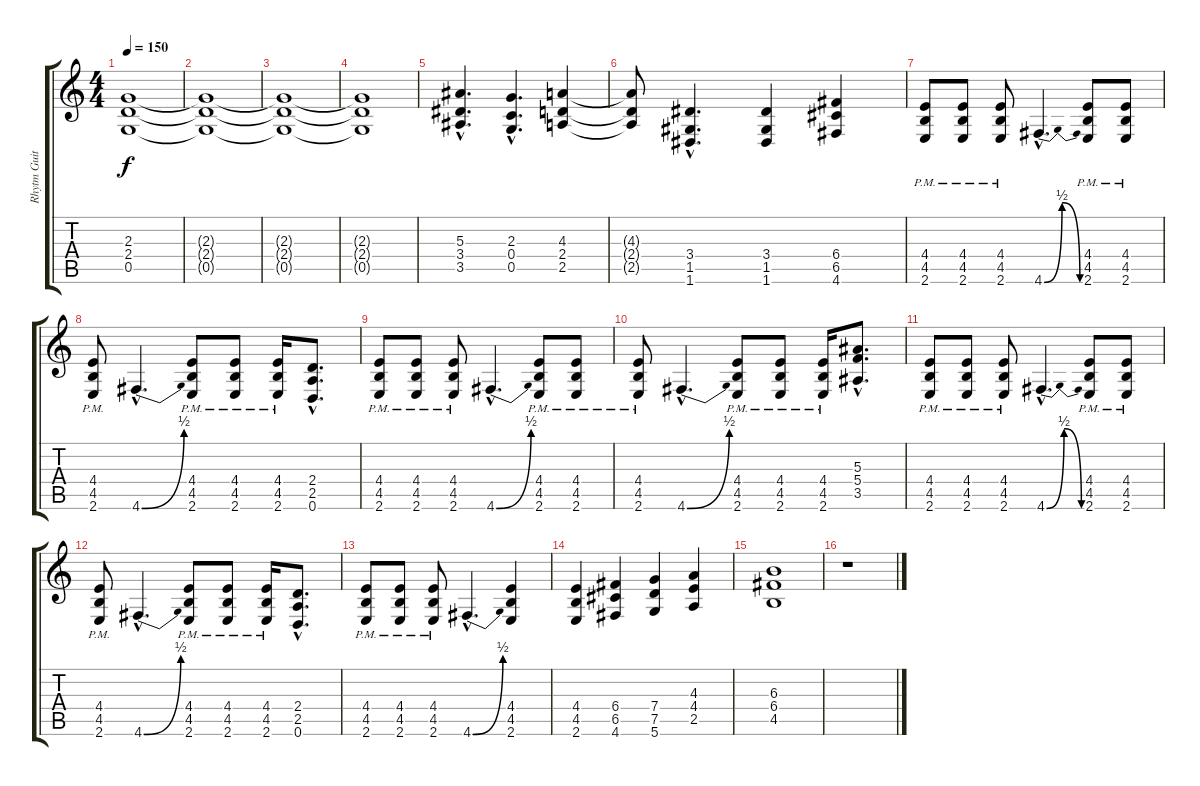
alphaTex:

\track ("Rhytm Guitar" "Rhytm Guit") {instrument distortionguitar}
\staff {score tabs}
\tuning (D4 A3 F3 C3 G2 D2) {hide}
\ts (4 4)
\tempo 150
\clef g2
\ks aminor
(2.3{t} 2.4{t} 0.5{t}).1{dy f} |
(2.3{t} 2.4{t} 0.5{t}).1 |
(2.3{t} 2.4{t} 0.5{t}).1 |
(2.3{t} 2.4{t} 0.5{t}).1 |
(5.3{hac} 3.4{hac} 3.5{hac}).4{d} (2.3{hac} 0.4{hac} 0.5{hac}).4{d} (4.3 2.4 2.5).4 |
(4.3{t} 2.4{t} 2.5{t}).8 (3.4{hac} 1.5{hac} 1.6{hac}).4{d} (3.4 1.5 1.6).4 (6.4 6.5 4.6).4 |
(4.4{pm} 4.5{pm} 2.6{pm}).8 (4.4{pm} 4.5{pm} 2.6{pm}).8 (4.4{pm} 4.5{pm} 2.6).8 4.6{be (bendrelease 0 0 15 2 53 2 60 0) hac}.4{d} (4.4{pm} 4.5{pm} 2.6{pm}).8 (4.4{pm} 4.5{pm} 2.6{pm}).8 |
(4.4{pm} 4.5{pm} 2.6{pm}).8 4.6{be (bend 0 0 60 2) hac}.4{d} (4.4{pm} 4.5{pm} 2.6{pm}).8 (4.4{pm} 4.5{pm} 2.6{pm}).8 (4.4{pm} 4.5{pm} 2.6{pm}).16 (2.4{hac} 2.5{hac} 0.6{hac}).8{d} |
(4.4{pm} 4.5{pm} 2.6{pm}).8 (4.4{pm} 4.5{pm} 2.6{pm}).8 (4.4{pm} 4.5{pm} 2.6).8 4.6{be (bend 0 0 60 2) hac}.4{d} (4.4{pm} 4.5{pm} 2.6{pm}).8 (4.4{pm} 4.5{pm} 2.6{pm}).8 |
(4.4{pm} 4.5{pm} 2.6{pm}).8 4.6{be (bend 0 0 60 2) hac}.4{d} (4.4{pm} 4.5{pm} 2.6{pm}).8 (4.4{pm} 4.5{pm} 2.6{pm}).8 (4.4{pm} 4.5{pm} 2.6{pm}).16 (5.3{hac} 5.4{hac} 3.5{hac}).8{d} |
(4.4{pm} 4.5{pm} 2.6{pm}).8 (4.4{pm} 4.5{pm} 2.6{pm}).8 (4.4{pm} 4.5{pm} 2.6).8 4.6{be (bendrelease 0 0 15 2 53 2 60 0) hac}.4{d} (4.4{pm} 4.5{pm} 2.6{pm}).8 (4.4{pm} 4.5{pm} 2.6{pm}).8 |
(4.4{pm} 4.5{pm} 2.6{pm}).8 4.6{be (bend 0 0 60 2) hac}.4{d} (4.4{pm} 4.5{pm} 2.6{pm}).8 (4.4{pm} 4.5{pm} 2.6{pm}).8 (4.4{pm} 4.5{pm} 2.6{pm}).16 (2.4{hac} 2.5{hac} 0.6{hac}).8{d} |
(4.4{pm} 4.5{pm} 2.6{pm}).8 (4.4{pm} 4.5{pm} 2.6{pm}).8 (4.4{pm} 4.5{pm} 2.6).8 4.6{be (bend 0 0 60 2) hac}.4{d} (4.4 4.5 2.6).4 |
(4.4 4.5 2.6).4 (6.4 6.5 4.6).4 (7.4 7.5 5.6).4 (4.3 4.4 2.5).4 |
(6.3 6.4 4.5).1 |
r.1
